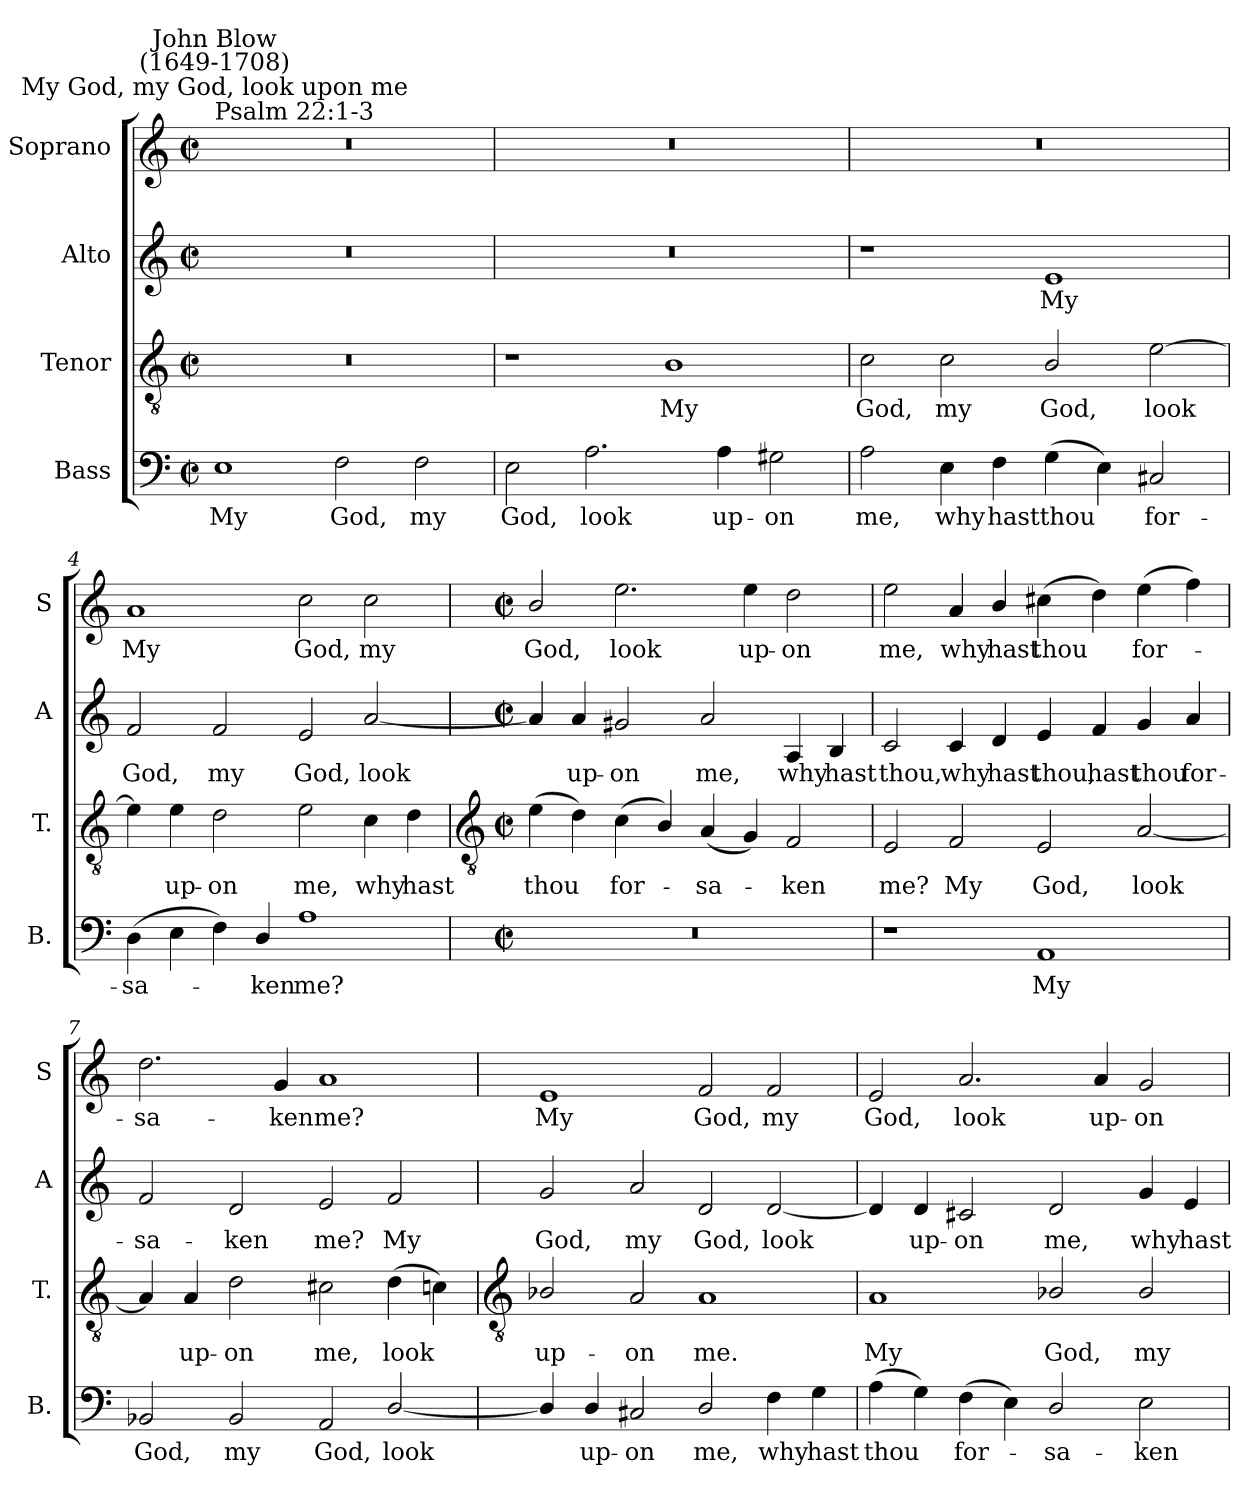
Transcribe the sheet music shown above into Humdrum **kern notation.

**kern	**text	**kern	**text	**kern	**text	**kern	**text
*part4	*part4	*part3	*part3	*part2	*part2	*part1	*part1
*staff4	*staff4	*staff3	*staff3	*staff2	*staff2	*staff1	*staff1
*I"Bass	*	*I"Tenor	*	*I"Alto	*	*I"Soprano	*
*I'B.	*	*I'T.	*	*I'A	*	*I'S	*
*clefF4	*	*clefGv2	*	*clefG2	*	*clefG2	*
*k[]	*	*k[]	*	*k[]	*	*k[]	*
*C:	*	*C:	*	*C:	*	*C:	*
*M4/2	*	*M4/2	*	*M4/2	*	*M4/2	*
*met(c|)	*	*met(c|)	*	*met(c|)	*	*met(c|)	*
=1	=1	=1	=1	=1	=1	=1	=1
!	!	!	!	!	!	!LO:TX:a:t=Psalm 22&colon;1-3	!
!	!	!	!	!	!	!LO:TX:a:cj:t=My God, my God, look upon me	!
!	!	!	!	!	!	!LO:TX:a:cj:t=John Blow\n(1649-1708)	!
!	!LO:LY:b	!	!	!	!	!	!
1E	My	0r	.	0r	.	0r	.
!	!LO:LY:b	!	!	!	!	!	!
2F	God,	.	.	.	.	.	.
!	!LO:LY:b	!	!	!	!	!	!
2F	my	.	.	.	.	.	.
=2	=2	=2	=2	=2	=2	=2	=2
!	!LO:LY:b	!	!	!	!	!	!
2E	God,	1r	.	0r	.	0r	.
!	!LO:LY:b	!	!	!	!	!	!
2.A	look	.	.	.	.	.	.
!	!	!	!LO:LY:b	!	!	!	!
.	.	1B	My	.	.	.	.
!	!LO:LY:b	!	!	!	!	!	!
4A	up-	.	.	.	.	.	.
!	!LO:LY:b	!	!	!	!	!	!
2G#X	-on	.	.	.	.	.	.
=3	=3	=3	=3	=3	=3	=3	=3
!	!LO:LY:b	!	!LO:LY:b	!	!	!	!
2A	me,	2c	God,	1r	.	0r	.
!	!LO:LY:b	!	!LO:LY:b	!	!	!	!
4E	why	2c	my	.	.	.	.
!	!LO:LY:b	!	!	!	!	!	!
4F	hast	.	.	.	.	.	.
!	!LO:LY:b	!	!LO:LY:b	!	!LO:LY:b	!	!
(>4G	thou	2B/	God,	1e	My	.	.
4E)	.	.	.	.	.	.	.
!	!LO:LY:b	!	!LO:LY:b	!	!	!	!
2C#X	for-	[2e	look	.	.	.	.
=4	=4	=4	=4	=4	=4	=4	=4
!	!LO:LY:b	!	!	!	!LO:LY:b	!	!LO:LY:b
(>4D\	-sa-	4e]	.	2f	God,	1a	My
!	!	!	!LO:LY:b	!	!	!	!
4E	.	4e	up-	.	.	.	.
!	!	!	!LO:LY:b	!	!LO:LY:b	!	!
4F)	.	2d	-on	2f	my	.	.
!	!LO:LY:b	!	!	!	!	!	!
4D/	ken	.	.	.	.	.	.
!	!LO:LY:b	!	!LO:LY:b	!	!LO:LY:b	!	!LO:LY:b
1A	me?	2e	me,	2e	God,	2cc	God,
!	!	!	!LO:LY:b	!	!LO:LY:b	!	!LO:LY:b
.	.	4c	why	[2a	look	2cc	my
!	!	!	!LO:LY:b	!	!	!	!
.	.	4d	hast	.	.	.	.
!!LO:LB:g=z
=5	=5	=5	=5	=5	=5	=5	=5
*	*	*clefGv2	*	*	*	*	*
*M4/2	*	*M4/2	*	*M4/2	*	*M4/2	*
*met(c|)	*	*met(c|)	*	*met(c|)	*	*met(c|)	*
!	!	!	!LO:LY:b	!	!	!	!LO:LY:b
0r	.	(>4e	thou	4a]	.	2b/	God,
!	!	!	!	!	!LO:LY:b	!	!
.	.	4d)	.	4a	up-	.	.
!	!	!	!LO:LY:b	!	!LO:LY:b	!	!LO:LY:b
.	.	(<4c	for-	2g#X	-on	2.ee	look
.	.	4B/)	.	.	.	.	.
!	!	!	!LO:LY:b	!	!LO:LY:b	!	!
.	.	(<4A	sa-	2a	me,	.	.
!	!	!	!	!	!	!	!LO:LY:b
.	.	4G)	.	.	.	4ee	up-
!	!	!	!LO:LY:b	!	!LO:LY:b	!	!LO:LY:b
.	.	2F	ken	4A	why	2dd	-on
!	!	!	!	!	!LO:LY:b	!	!
.	.	.	.	4B	hast	.	.
=6	=6	=6	=6	=6	=6	=6	=6
!	!	!	!LO:LY:b	!	!LO:LY:b	!	!LO:LY:b
1r	.	2E	me?	2c	thou,	2ee	me,
!	!	!	!LO:LY:b	!	!LO:LY:b	!	!LO:LY:b
.	.	2F	My	4c	why	4a	why
!	!	!	!	!	!LO:LY:b	!	!LO:LY:b
.	.	.	.	4d	hast	4b/	hast
!	!LO:LY:b	!	!LO:LY:b	!	!LO:LY:b	!	!LO:LY:b
1AA	My	2E	God,	4e	thou,	(>4cc#X	thou
!	!	!	!	!	!LO:LY:b	!	!
.	.	.	.	4f	hast	4dd)	.
!	!	!	!LO:LY:b	!	!LO:LY:b	!	!LO:LY:b
.	.	[2A	look	4g	thou	(>4ee	for-
!	!	!	!	!	!LO:LY:b	!	!
.	.	.	.	4a	for-	4ff)	.
=7	=7	=7	=7	=7	=7	=7	=7
!	!LO:LY:b	!	!	!	!LO:LY:b	!	!LO:LY:b
2BB-X	God,	4A]	.	2f	-sa-	2.dd	sa-
!	!	!	!LO:LY:b	!	!	!	!
.	.	4A	up-	.	.	.	.
!	!LO:LY:b	!	!LO:LY:b	!	!LO:LY:b	!	!
2BB-	my	2d	-on	2d	-ken	.	.
!	!	!	!	!	!	!	!LO:LY:b
.	.	.	.	.	.	4g	-ken
!	!LO:LY:b	!	!LO:LY:b	!	!LO:LY:b	!	!LO:LY:b
2AA	God,	2c#X	me,	2e	me?	1a	me?
!	!LO:LY:b	!	!LO:LY:b	!	!LO:LY:b	!	!
[2D/	look	(>4d	look	2f	My	.	.
.	.	4cn)	.	.	.	.	.
!!LO:LB:g=z
=8	=8	=8	=8	=8	=8	=8	=8
*	*	*clefGv2	*	*	*	*	*
!	!	!	!LO:LY:b	!	!LO:LY:b	!	!LO:LY:b
4D/]	.	2B-X/	up-	2g	God,	1e	My
!	!LO:LY:b	!	!	!	!	!	!
4D/	up-	.	.	.	.	.	.
!	!LO:LY:b	!	!LO:LY:b	!	!LO:LY:b	!	!
2C#X	-on	2A	-on	2a	my	.	.
!	!LO:LY:b	!	!LO:LY:b	!	!LO:LY:b	!	!LO:LY:b
2D/	me,	1A	me.	2d	God,	2f	God,
!	!LO:LY:b	!	!	!	!LO:LY:b	!	!LO:LY:b
4F	why	.	.	[2d	look	2f	my
!	!LO:LY:b	!	!	!	!	!	!
4G	hast	.	.	.	.	.	.
=9	=9	=9	=9	=9	=9	=9	=9
!	!LO:LY:b	!	!LO:LY:b	!	!	!	!LO:LY:b
(>4A	thou	1A	My	4d]	.	2e	God,
!	!	!	!	!	!LO:LY:b	!	!
4G)	.	.	.	4d	up-	.	.
!	!LO:LY:b	!	!	!	!LO:LY:b	!	!LO:LY:b
(>4F	for-	.	.	2c#X	-on	2.a	look
4E)	.	.	.	.	.	.	.
!	!LO:LY:b	!	!LO:LY:b	!	!LO:LY:b	!	!
2D/	sa-	2B-X/	God,	2d	me,	.	.
!	!	!	!	!	!	!	!LO:LY:b
.	.	.	.	.	.	4a	up-
!	!LO:LY:b	!	!LO:LY:b	!	!LO:LY:b	!	!LO:LY:b
2E	-ken	2B-/	my	4g	why	2g	-on
!	!	!	!	!	!LO:LY:b	!	!
.	.	.	.	4e	hast	.	.
=	=	=	=	=	=	=	=
*-	*-	*-	*-	*-	*-	*-	*-
